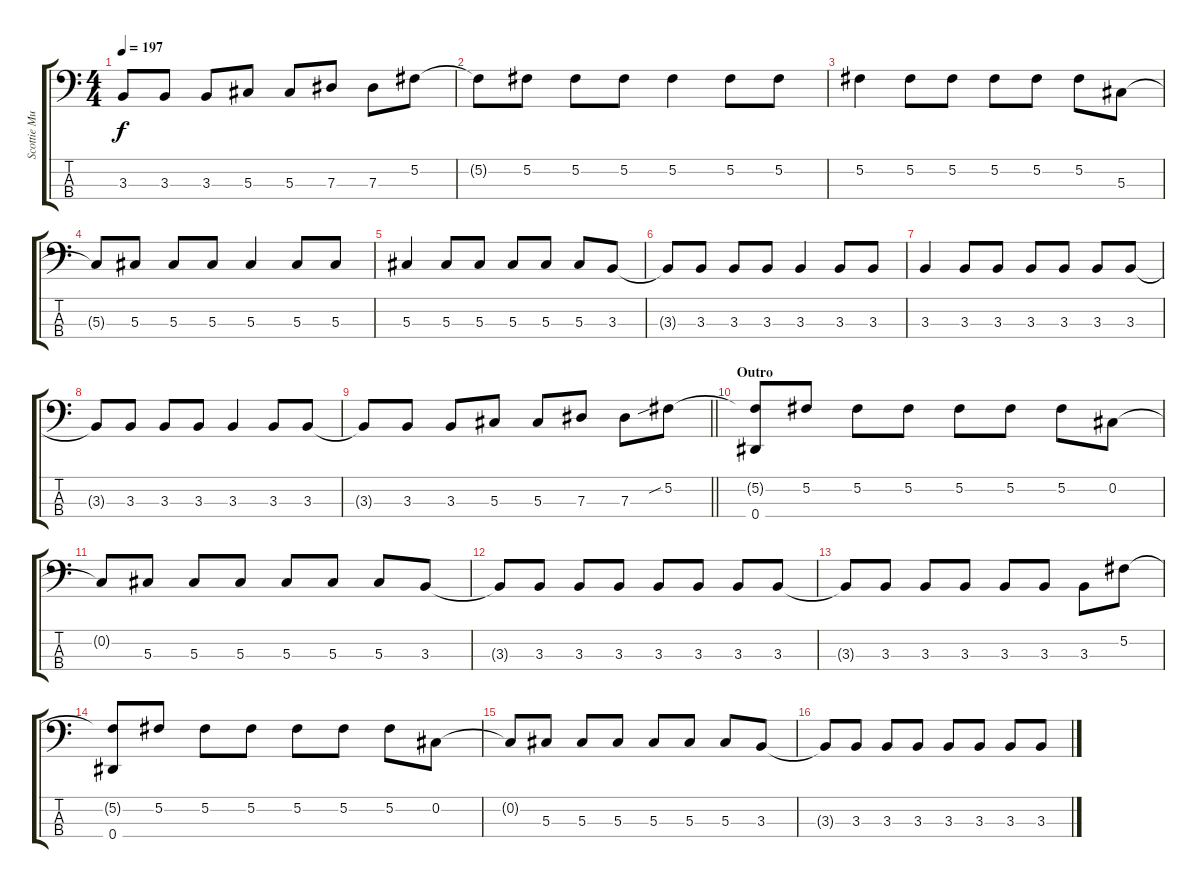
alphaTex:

\track ("Scottie Murphy - Bass" "Scottie Mu") {instrument electricbasspick}
\staff {score tabs}
\tuning (Gb2 Db2 Ab1 Eb1) {hide}
\ts (4 4)
\tempo 197
\clef f4
\ks c
3.3{t}.8{dy f} 3.3.8 3.3.8 5.3.8 5.3.8 7.3.8 7.3.8 5.2.8 |
5.2{t}.8 5.2.8 5.2.8 5.2.8 5.2.4 5.2.8 5.2.8 |
5.2.4 5.2.8 5.2.8 5.2.8 5.2.8 5.2.8 5.3.8 |
5.3{t}.8 5.3.8 5.3.8 5.3.8 5.3.4 5.3.8 5.3.8 |
5.3.4 5.3.8 5.3.8 5.3.8 5.3.8 5.3.8 3.3.8 |
3.3{t}.8 3.3.8 3.3.8 3.3.8 3.3.4 3.3.8 3.3.8 |
3.3.4 3.3.8 3.3.8 3.3.8 3.3.8 3.3.8 3.3.8 |
3.3{t}.8 3.3.8 3.3.8 3.3.8 3.3.4 3.3.8 3.3.8 |
\barLineRight lightlight
3.3{t}.8 3.3.8 3.3.8 5.3.8 5.3.8 7.3.8 7.3.8 5.2{sib}.8 |
\section ("" "Outro")
(5.2{t} 0.4).8 5.2.8 5.2.8 5.2.8 5.2.8 5.2.8 5.2.8 0.2.8 |
0.2{t}.8 5.3.8 5.3.8 5.3.8 5.3.8 5.3.8 5.3.8 3.3.8 |
3.3{t}.8 3.3.8 3.3.8 3.3.8 3.3.8 3.3.8 3.3.8 3.3.8 |
3.3{t}.8 3.3.8 3.3.8 3.3.8 3.3.8 3.3.8 3.3.8 5.2.8 |
(5.2{t} 0.4).8 5.2.8 5.2.8 5.2.8 5.2.8 5.2.8 5.2.8 0.2.8 |
0.2{t}.8 5.3.8 5.3.8 5.3.8 5.3.8 5.3.8 5.3.8 3.3.8 |
3.3{t}.8 3.3.8 3.3.8 3.3.8 3.3.8 3.3.8 3.3.8 3.3.8
